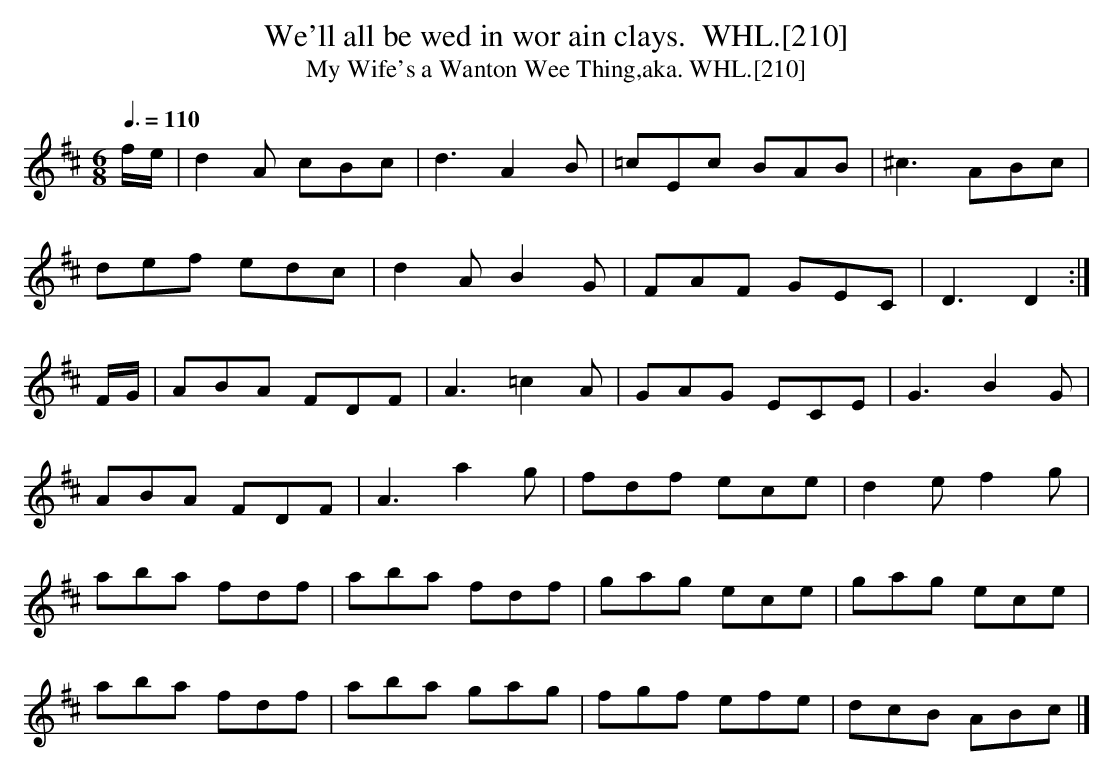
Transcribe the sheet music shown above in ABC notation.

X:1
T:We'll all be wed in wor ain clays.  WHL.[210]
T:My Wife's a Wanton Wee Thing,aka. WHL.[210]
M:6/8
L:1/8
Q:3/8=110
K:D
f/e/|d2A cBc|d3 A2B|=cEc BAB|^c3 ABc|
def edc|d2A B2G|FAF GEC|D3D2 :|
F/G/|ABA FDF|A3 =c2A|GAG ECE|G3 B2G|
ABA FDF|A3 a2g|fdf ece|d2e f2g|
aba fdf|aba fdf|gag ece|gag ece|
aba fdf|aba gag|fgf efe|dcB ABc |]
